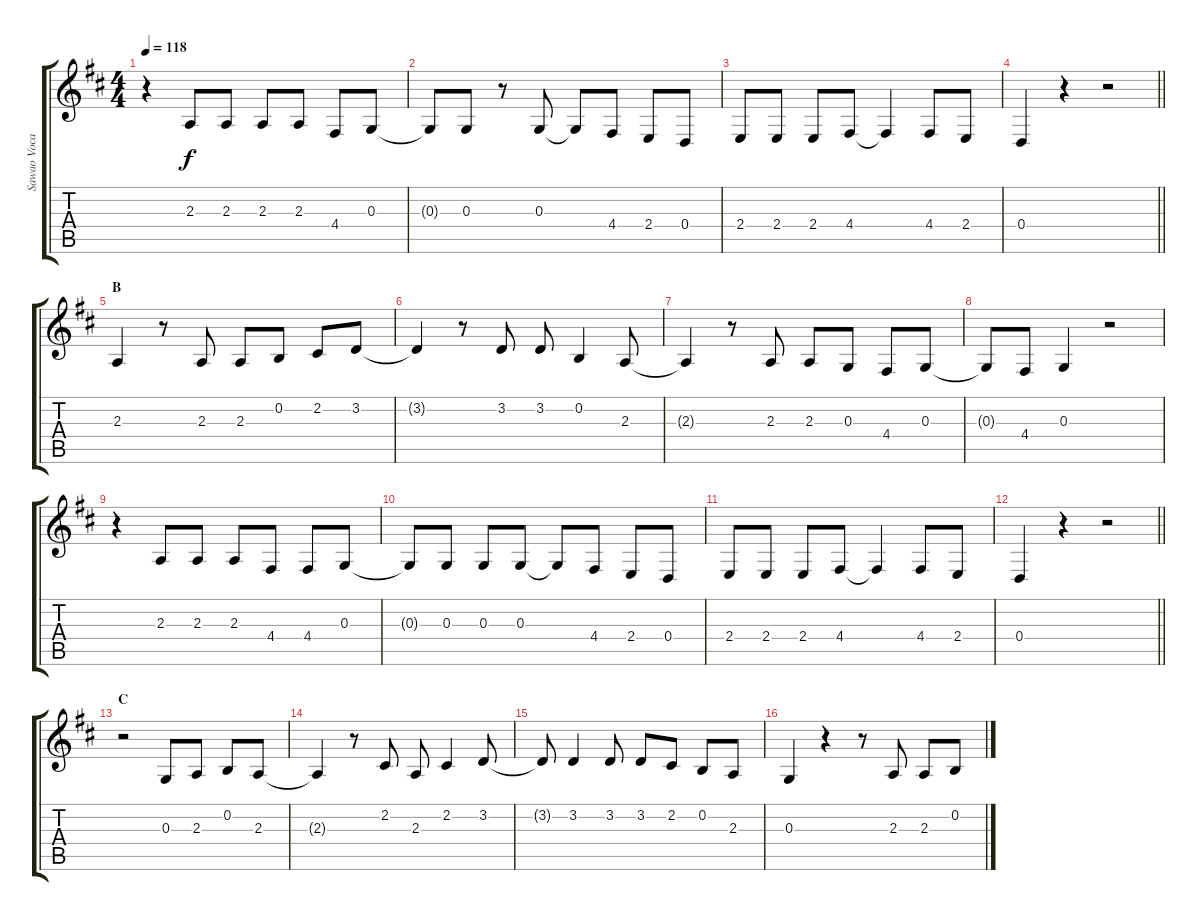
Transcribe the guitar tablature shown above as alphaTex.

\track ("Sawao Vocal" "Sawao Voca") {instrument synthbrass1}
\staff {score tabs}
\tuning (E4 B3 G3 D3 A2 E2) {hide}
\ts (4 4)
\tempo 118
\clef g2
\ks d
r.4{dy f} 2.3.8 2.3.8 2.3.8 2.3.8 4.4.8 0.3.8 |
0.3{t}.8 0.3.8 r.8 0.3.8 0.3{t}.8 4.4.8 2.4.8 0.4.8 |
2.4.8 2.4.8 2.4.8 4.4.8 4.4{t}.4 4.4.8 2.4.8 |
\barLineRight lightlight
0.4.4 r.4 r.2 |
\section ("" "B")
2.3.4 r.8 2.3.8 2.3.8 0.2.8 2.2.8 3.2.8 |
3.2{t}.4 r.8 3.2.8 3.2.8 0.2.4 2.3.8 |
2.3{t}.4 r.8 2.3.8 2.3.8 0.3.8 4.4.8 0.3.8 |
0.3{t}.8 4.4.8 0.3.4 r.2 |
r.4 2.3.8 2.3.8 2.3.8 4.4.8 4.4.8 0.3.8 |
0.3{t}.8 0.3.8 0.3.8 0.3.8 0.3{t}.8 4.4.8 2.4.8 0.4.8 |
2.4.8 2.4.8 2.4.8 4.4.8 4.4{t}.4 4.4.8 2.4.8 |
\barLineRight lightlight
0.4.4 r.4 r.2 |
\section ("" "C")
r.2 0.3.8 2.3.8 0.2.8 2.3.8 |
2.3{t}.4 r.8 2.2.8 2.3.8 2.2.4 3.2.8 |
3.2{t}.8 3.2.4 3.2.8 3.2.8 2.2.8 0.2.8 2.3.8 |
0.3.4 r.4 r.8 2.3.8 2.3.8 0.2.8
